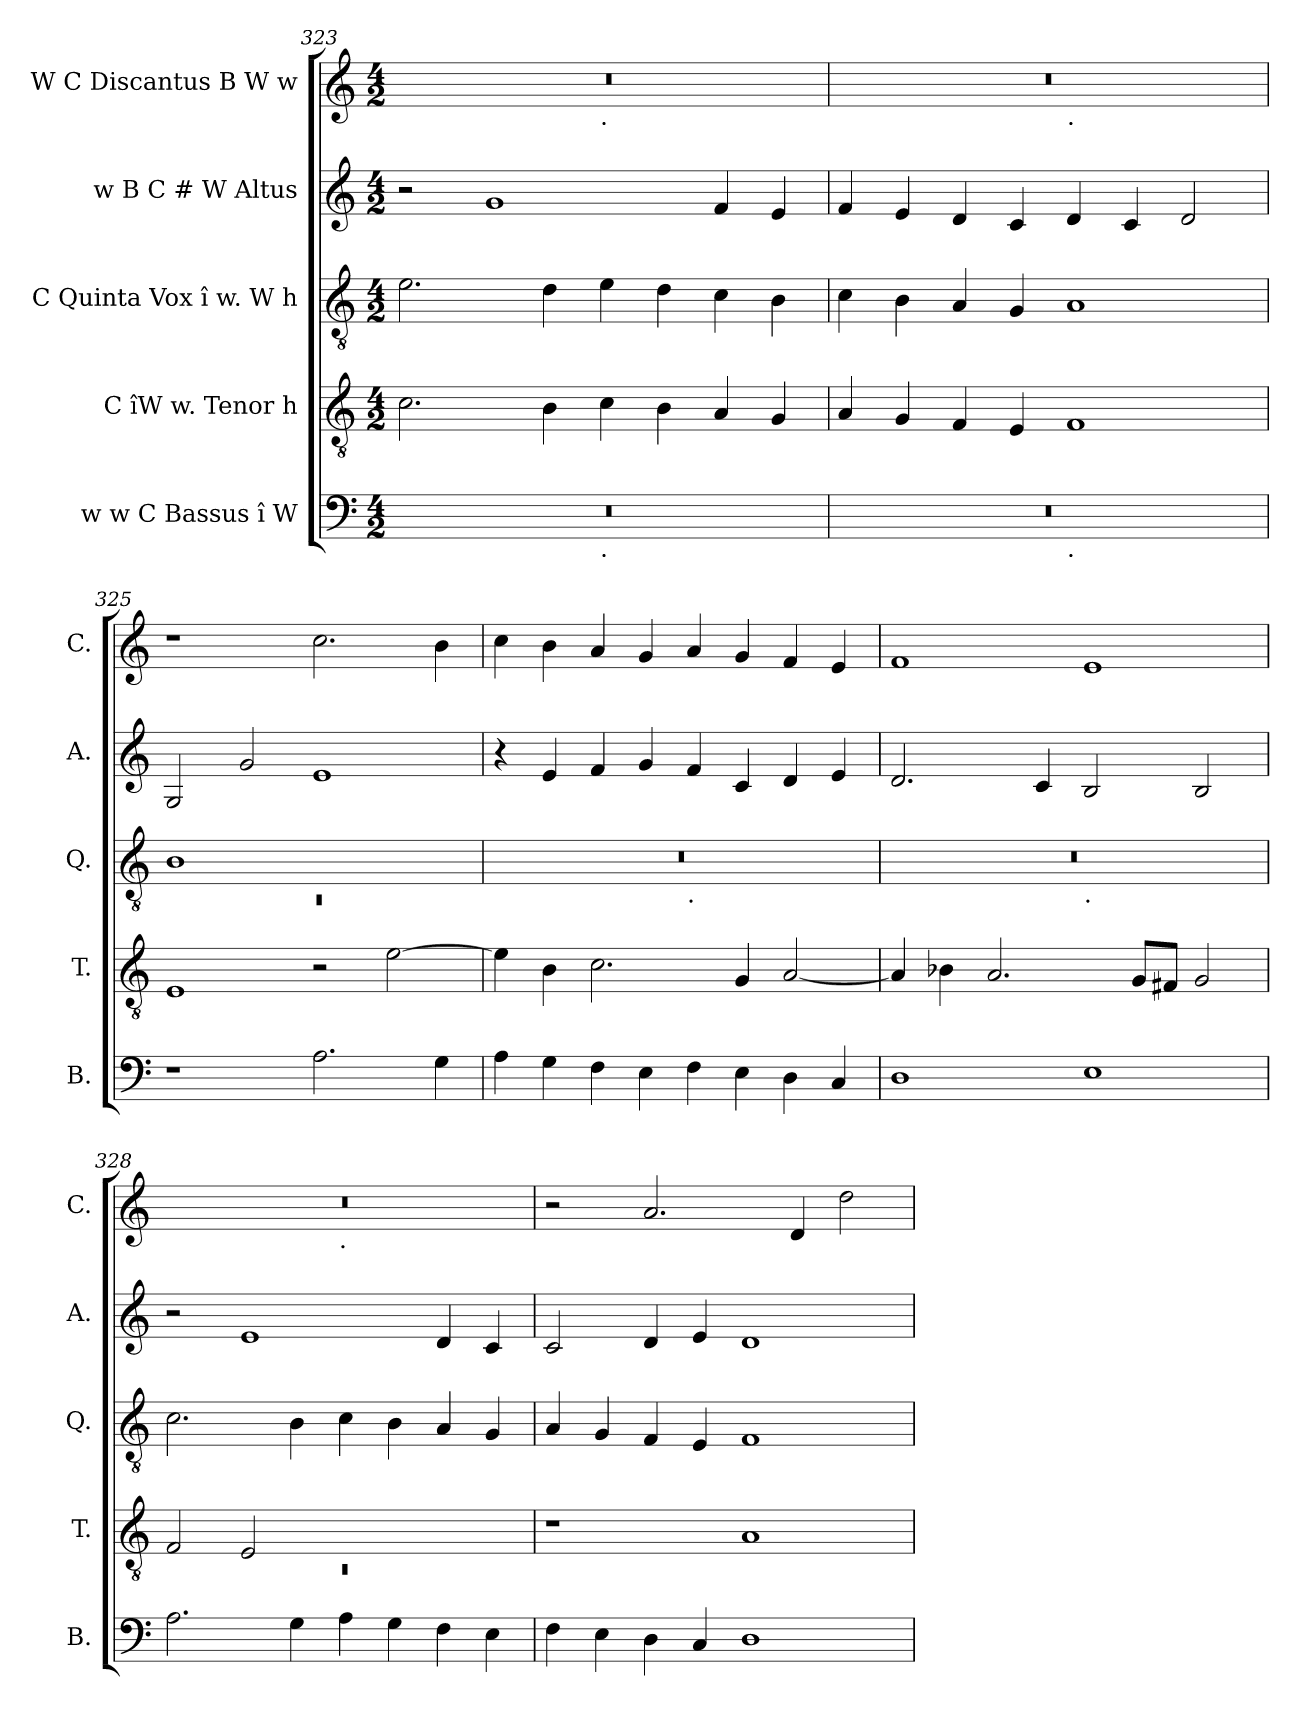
**kern	**kern	**kern	**kern	**kern
*part5	*part4	*part3	*part2	*part1
*staff5	*staff4	*staff3	*staff2	*staff1
*I"w w C Bassus î W	*I"C îW w. Tenor h	*I"C Quinta Vox î w. W h	*I"w B C # W Altus	*I"W C Discantus B W w
*I'B.	*I'T.	*I'Q.	*I'A.	*I'C.
!!LO:LB:g=z
*clefF4	*clefGv2	*clefGv2	*clefG2	*clefG2
*k[]	*k[]	*k[]	*k[]	*k[]
*C:	*C:	*C:	*C:	*C:
*M4/2	*M4/2	*M4/2	*M4/2	*M4/2
=323	=323	=323	=323	=323
*^	*	*	*	*^
0r	1ryy	2.c\	2.e\	2r	0r	1ryy
.	.	.	.	1g	.	.
.	.	4B\	4d\	.	.	.
!	!	!	!	!	!	!LO:TX:b:t=.
!	!LO:TX:b:t=.	!	!	!	!	!
.	1ryy	4c\	4e\	.	.	1ryy
.	.	4B\	4d\	.	.	.
.	.	4A/	4c\	4f/	.	.
.	.	4G/	4B\	4e/	.	.
=324	=324	=324	=324	=324	=324	=324
0r	1ryy	4A/	4c\	4f/	0r	1ryy
.	.	4G/	4B\	4e/	.	.
.	.	4F/	4A/	4d/	.	.
.	.	4E/	4G/	4c/	.	.
!	!	!	!	!	!	!LO:TX:b:t=.
!	!LO:TX:b:t=.	!	!	!	!	!
.	1ryy	1F	1A	4d/	.	1ryy
.	.	.	.	4c/	.	.
.	.	.	.	2d/	.	.
=325	=325	=325	=325	=325	=325	=325
*	*	*	*^	*	*	*
!	!	!	!	!LO:N:vis=1	!	!	!
*v	*v	*	*	*	*	*v	*v
1r	1E	1B	0rC	2G/	1r
.	.	.	.	2g/	.
2.A\	2r	1ryy	.	1e	2.cc\
.	[>2e\	.	.	.	.
4G\	.	.	.	.	4b\
=326	=326	=326	=326	=326	=326
4A\	4e\]	0r	1ryy	4r	4cc\
4G\	4B\	.	.	4e/	4b\
4F\	2.c\	.	.	4f/	4a/
4E\	.	.	.	4g/	4g/
!	!	!	!LO:TX:b:t=.	!	!
4F\	.	.	1ryy	4f/	4a/
4E\	4G/	.	.	4c/	4g/
4D\	[>2A/	.	.	4d/	4f/
4C/	.	.	.	4e/	4e/
!!LO:PB:g=z
=327	=327	=327	=327	=327	=327
1D	4A/]	0r	1ryy	2.d/	1f
.	4B-X\	.	.	.	.
.	2.A/	.	.	.	.
.	.	.	.	4c/	.
!	!	!	!LO:TX:b:t=.	!	!
1E	.	.	1ryy	2B/	1e
.	8G/L	.	.	.	.
.	8F#/J	.	.	.	.
.	2G/	.	.	2B/	.
=328	=328	=328	=328	=328	=328
*	*^	*	*	*	*
!	!	!LO:N:vis=1	!	!	!	!
*	*	*	*v	*v	*	*^
2.A\	2F/	0rC	2.c\	2r	0r	1ryy
.	2E/	.	.	1e	.	.
4G\	.	.	4B\	.	.	.
!	!	!	!	!	!	!LO:TX:b:t=.
4A\	1ryy	.	4c\	.	.	1ryy
4G\	.	.	4B\	.	.	.
4F\	.	.	4A/	4d/	.	.
4E\	.	.	4G/	4c/	.	.
*	*v	*v	*	*	*v	*v
=329	=329	=329	=329	=329
4F\	1r	4A/	2c/	2r
4E\	.	4G/	.	.
4D\	.	4F/	4d/	2.a/
4C/	.	4E/	4e/	.
1D	1A	1F	1d	.
.	.	.	.	4d/
.	.	.	.	2dd\
=	=	=	=	=
*-	*-	*-	*-	*-
